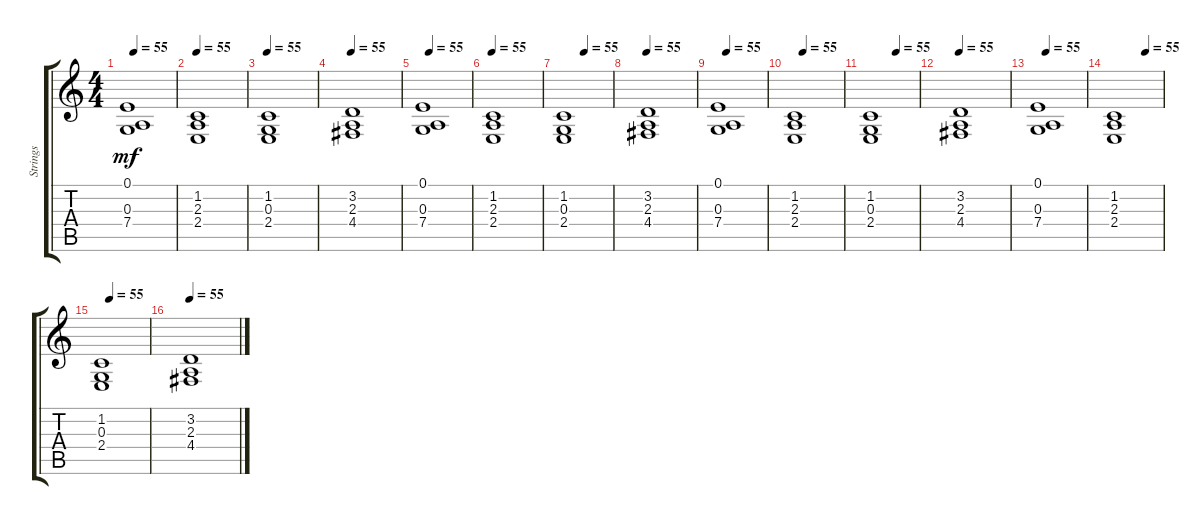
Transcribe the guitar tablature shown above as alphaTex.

\track ("Strings" "Strings") {instrument stringensemble1}
\staff {score tabs}
\tuning (E4 B3 G3 D3 A2 E2) {hide}
\ts (4 4)
\tempo 55
\clef g2
\ks c
(0.1 0.3 7.4).1{dy mf} |
\tempo 55
(1.2 2.3 2.4).1 |
\tempo 55
(1.2 0.3 2.4).1 |
\tempo 55
(3.2 2.3 4.4).1 |
\tempo 55
(0.1 0.3 7.4).1 |
\tempo 55
(1.2 2.3 2.4).1 |
\tempo (55 0.4375)
(1.2 0.3 2.4).1 |
\tempo 55
(3.2 2.3 4.4).1 |
\tempo (55 0.046875)
(0.1 0.3 7.4).1 |
\tempo (55 0.1875)
(1.2 2.3 2.4).1 |
\tempo (55 0.546875)
(1.2 0.3 2.4).1 |
\tempo 55
(3.2 2.3 4.4).1 |
\tempo (55 0.046875)
(0.1 0.3 7.4).1 |
\tempo (55 0.65625)
(1.2 2.3 2.4).1 |
\tempo (55 0.1875)
(1.2 0.3 2.4).1 |
\tempo 55
(3.2 2.3 4.4).1
